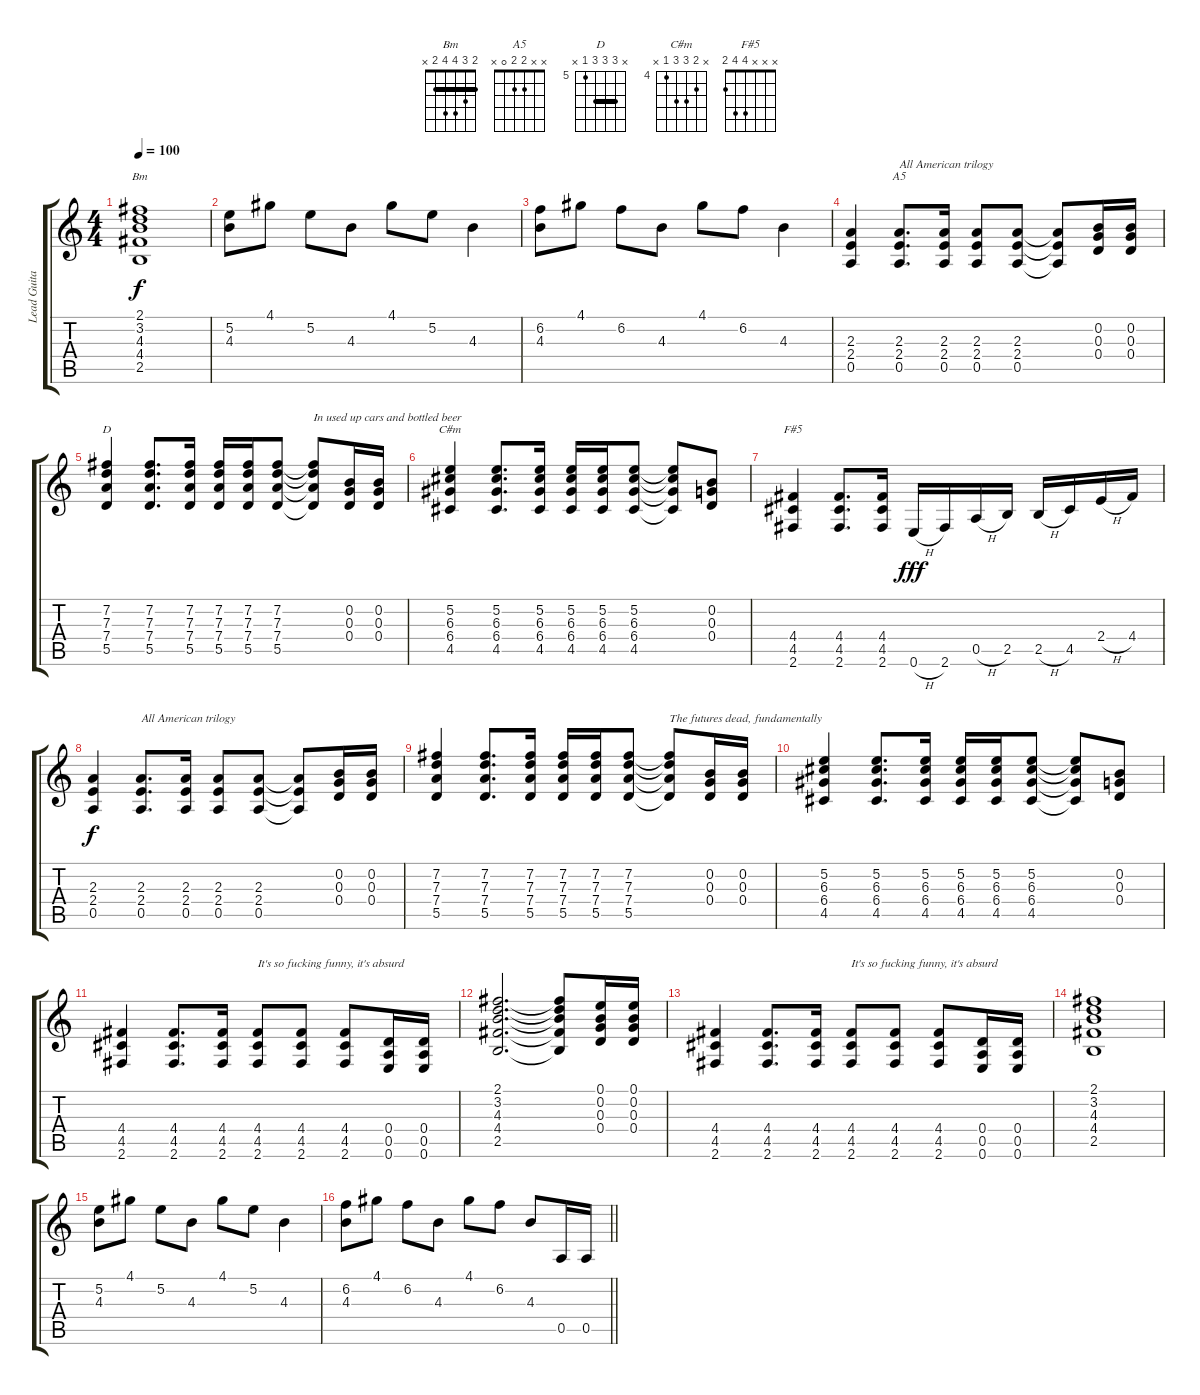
\track ("Lead Guitar" "Lead Guita") {instrument electricguitarclean}
\staff {score tabs}
\tuning (E4 B3 G3 D3 A2 E2) {hide}
\chord ("Bm" 2 3 4 4 2 x) {barre 2}
\chord ("A5" x x 2 2 0 x)
\chord ("D" x 7 7 7 5 x) {firstfret 5 barre 7}
\chord ("C#m" x 5 6 6 4 x) {firstfret 4}
\chord ("F#5" x x x 4 4 2)
\ts (4 4)
\tempo 100
\clef g2
\ks c
(2.1 3.2 4.3 4.4 2.5).1{ch "Bm" dy f} |
(5.2 4.3).8 4.1.8 5.2.8 4.3.8 4.1.8 5.2.8 4.3.4 |
(6.2 4.3).8 4.1.8 6.2.8 4.3.8 4.1.8 6.2.8 4.3.4 |
(2.3 2.4 0.5).4 (2.3 2.4 0.5).8{d ch "A5" txt "All American trilogy"} (2.3 2.4 0.5).16 (2.3 2.4 0.5).8 (2.3 2.4 0.5).8 (2.3{t} 2.4{t} 0.5{t}).8 (0.2 0.3 0.4).16 (0.2 0.3 0.4).16 |
(7.2 7.3 7.4 5.5).4{ch "D"} (7.2 7.3 7.4 5.5).8{d} (7.2 7.3 7.4 5.5).16 (7.2 7.3 7.4 5.5).16 (7.2 7.3 7.4 5.5).16 (7.2 7.3 7.4 5.5).8 (7.2{t} 7.3{t} 7.4{t} 5.5{t}).8{txt "In used up cars and bottled beer"} (0.2 0.3 0.4).16 (0.2 0.3 0.4).16 |
(5.2 6.3 6.4 4.5).4{ch "C#m"} (5.2 6.3 6.4 4.5).8{d} (5.2 6.3 6.4 4.5).16 (5.2 6.3 6.4 4.5).16 (5.2 6.3 6.4 4.5).16 (5.2 6.3 6.4 4.5).8 (5.2{t} 6.3{t} 6.4{t} 4.5{t}).8 (0.2 0.3 0.4).8 |
(4.4 4.5 2.6).4{ch "F#5"} (4.4 4.5 2.6).8{d} (4.4 4.5 2.6).16 0.6{h}.16{dy fff} 2.6.16 0.5{h}.16 2.5.16 2.5{h}.16 4.5.16 2.4{h}.16 4.4.16 |
(2.3 2.4 0.5).4{dy f} (2.3 2.4 0.5).8{d txt "All American trilogy"} (2.3 2.4 0.5).16 (2.3 2.4 0.5).8 (2.3 2.4 0.5).8 (2.3{t} 2.4{t} 0.5{t}).8 (0.2 0.3 0.4).16 (0.2 0.3 0.4).16 |
(7.2 7.3 7.4 5.5).4 (7.2 7.3 7.4 5.5).8{d} (7.2 7.3 7.4 5.5).16 (7.2 7.3 7.4 5.5).16 (7.2 7.3 7.4 5.5).16 (7.2 7.3 7.4 5.5).8 (7.2{t} 7.3{t} 7.4{t} 5.5{t}).8{txt "The futures dead, fundamentally"} (0.2 0.3 0.4).16 (0.2 0.3 0.4).16 |
(5.2 6.3 6.4 4.5).4 (5.2 6.3 6.4 4.5).8{d} (5.2 6.3 6.4 4.5).16 (5.2 6.3 6.4 4.5).16 (5.2 6.3 6.4 4.5).16 (5.2 6.3 6.4 4.5).8 (5.2{t} 6.3{t} 6.4{t} 4.5{t}).8 (0.2 0.3 0.4).8 |
(4.4 4.5 2.6).4 (4.4 4.5 2.6).8{d} (4.4 4.5 2.6).16 (4.4 4.5 2.6).8{txt "It's so fucking funny, it's absurd"} (4.4 4.5 2.6).8 (4.4 4.5 2.6).8 (0.4 0.5 0.6).16 (0.4 0.5 0.6).16 |
(2.1 3.2 4.3 4.4 2.5).2{d} (2.1{t} 3.2{t} 4.3{t} 4.4{t} 2.5{t}).8 (0.1 0.2 0.3 0.4).16 (0.1 0.2 0.3 0.4).16 |
(4.4 4.5 2.6).4 (4.4 4.5 2.6).8{d} (4.4 4.5 2.6).16 (4.4 4.5 2.6).8{txt "It's so fucking funny, it's absurd"} (4.4 4.5 2.6).8 (4.4 4.5 2.6).8 (0.4 0.5 0.6).16 (0.4 0.5 0.6).16 |
(2.1 3.2 4.3 4.4 2.5).1 |
(5.2 4.3).8 4.1.8 5.2.8 4.3.8 4.1.8 5.2.8 4.3.4 |
\barLineRight lightlight
(6.2 4.3).8 4.1.8 6.2.8 4.3.8 4.1.8 6.2.8 4.3.8 0.5.16 0.5.16
